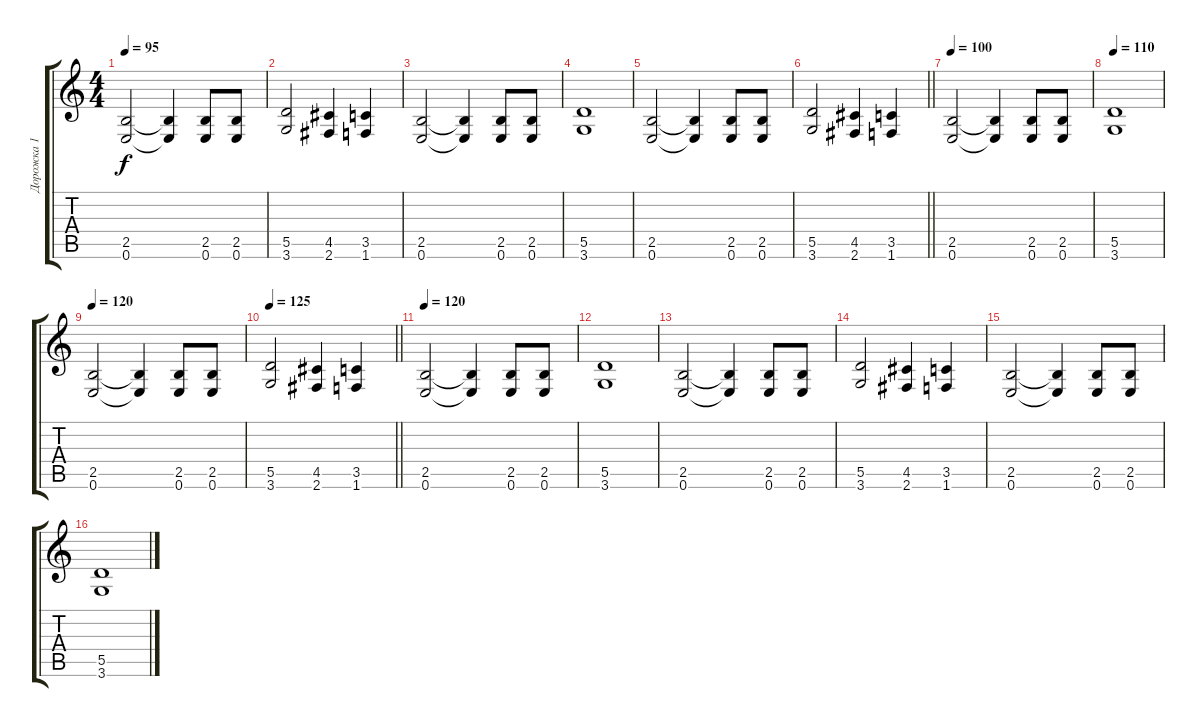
\track ("Дорожка 1" "Дорожка 1") {instrument distortionguitar}
\staff {score tabs}
\tuning (E4 B3 G3 D3 A2 E2) {hide}
\ts (4 4)
\tempo 95
\clef g2
\ks c
(2.5 0.6).2{dy f} (2.5{t} 0.6{t}).4 (2.5 0.6).8 (2.5 0.6).8 |
(5.5 3.6).2 (4.5 2.6).4 (3.5 1.6).4 |
(2.5 0.6).2 (2.5{t} 0.6{t}).4 (2.5 0.6).8 (2.5 0.6).8 |
(5.5 3.6).1 |
(2.5 0.6).2 (2.5{t} 0.6{t}).4 (2.5 0.6).8 (2.5 0.6).8 |
\barLineRight lightlight
(5.5 3.6).2 (4.5 2.6).4 (3.5 1.6).4 |
\tempo 100
(2.5 0.6).2 (2.5{t} 0.6{t}).4 (2.5 0.6).8 (2.5 0.6).8 |
\tempo 110
(5.5 3.6).1 |
\tempo 120
(2.5 0.6).2 (2.5{t} 0.6{t}).4 (2.5 0.6).8 (2.5 0.6).8 |
\tempo 125
\barLineRight lightlight
(5.5 3.6).2 (4.5 2.6).4 (3.5 1.6).4 |
\tempo 120
(2.5 0.6).2 (2.5{t} 0.6{t}).4 (2.5 0.6).8 (2.5 0.6).8 |
(5.5 3.6).1 |
(2.5 0.6).2 (2.5{t} 0.6{t}).4 (2.5 0.6).8 (2.5 0.6).8 |
(5.5 3.6).2 (4.5 2.6).4 (3.5 1.6).4 |
(2.5 0.6).2 (2.5{t} 0.6{t}).4 (2.5 0.6).8 (2.5 0.6).8 |
(5.5 3.6).1
